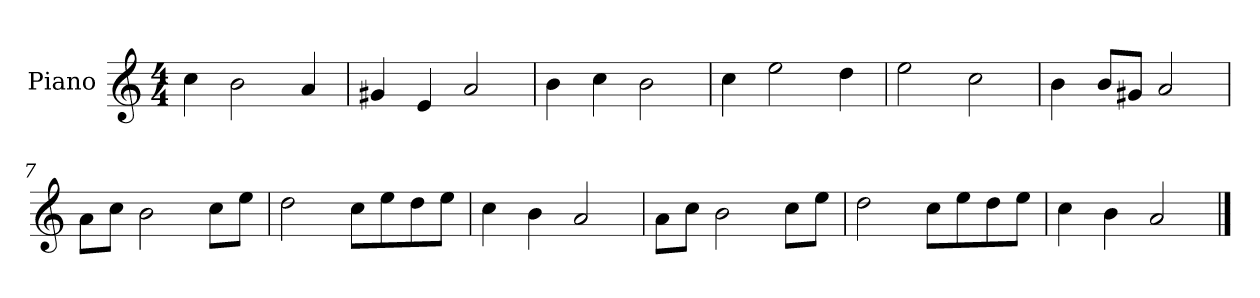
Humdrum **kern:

**kern
*part1
*staff1
*I"Piano
*I'P-no
*clefG2
*k[]
*M4/4
*MM90
=1
4cc\
2b\
4a/
=2
4g#X/
4e/
2a/
=3
4b\
4cc\
2b\
=4
4cc\
2ee\
4dd\
=5
2ee\
2cc\
=6
4b\
8b/L
8g#X/J
2a/
=7
8a\L
8cc\J
2b\
8cc\L
8ee\J
=8
2dd\
8cc\L
8ee\
8dd\
8ee\J
=9
4cc\
4b\
2a/
!!LO:LB:g=z
=10
8a\L
8cc\J
2b\
8cc\L
8ee\J
=11
2dd\
8cc\L
8ee\
8dd\
8ee\J
=12
4cc\
4b\
2a/
==
*-
